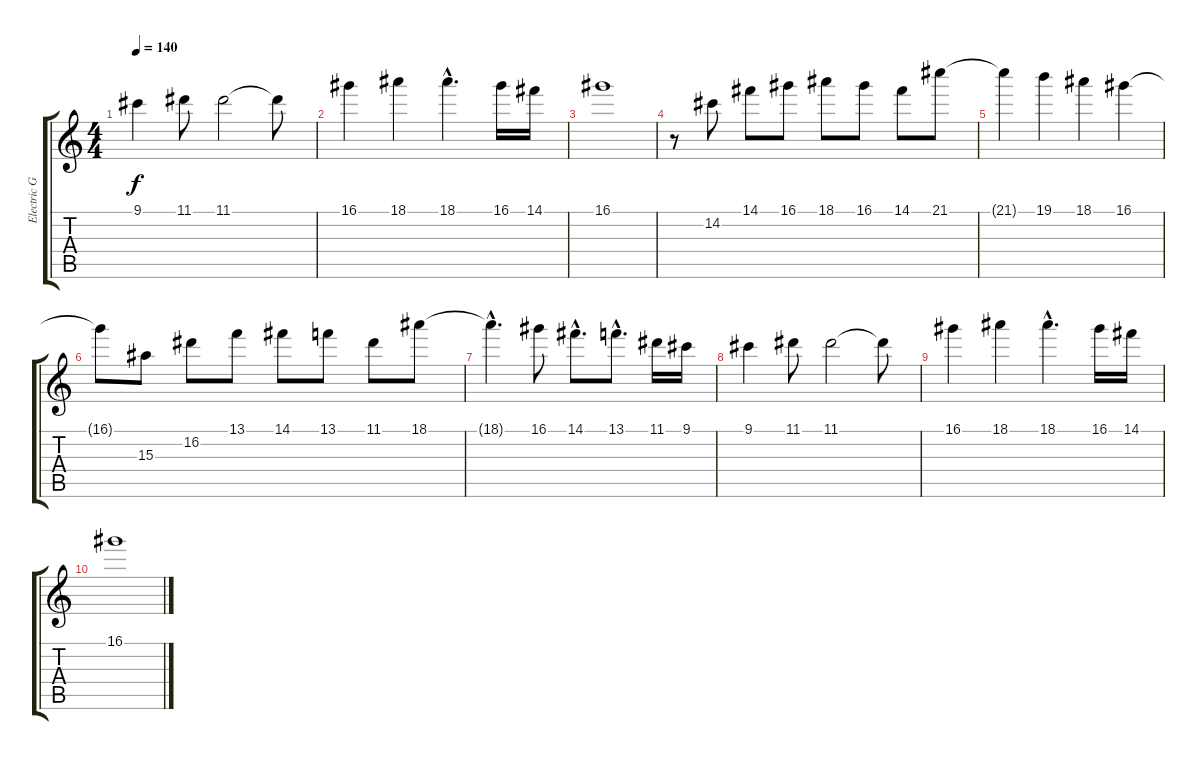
\track ("Electric Guitar" "Electric G") {instrument distortionguitar}
\staff {score tabs}
\tuning (E4 B3 G3 D3 A2 E2) {hide}
\ts (4 4)
\tempo 140
\clef g2
\ks c
9.1.4{dy f volume 11} 11.1.8{volume 11} 11.1.2{volume 8} 11.1{t}.8 |
16.1.4{volume 10} 18.1.4{volume 10} 18.1{hac}.4{d volume 7} 16.1.16{volume 9} 14.1.16{volume 6} |
16.1.1{volume 9} |
r.8 14.2.8{volume 8} 14.1.8{volume 8} 16.1.8{volume 5} 18.1.8{volume 7} 16.1.8{volume 7} 14.1.8{volume 7} 21.1.8{volume 7} |
21.1{t}.4 19.1.4{volume 5} 18.1.4{volume 6} 16.1.4{volume 6} |
16.1{t}.8 15.3.8{volume 6} 16.2.8{volume 4} 13.1.8{volume 5} 14.1.8{volume 5} 13.1.8{volume 5} 11.1.8{volume 5} 18.1.8{volume 5} |
18.1{hac t}.4{d} 16.1.8{volume 4} 14.1{hac}.8{d volume 4} 13.1{hac}.8{d volume 4} 11.1.16{volume 4} 9.1.16{volume 4} |
9.1.4 11.1.8{volume 3} 11.1.2{volume 3} 11.1{t}.8 |
16.1.4{volume 2} 18.1.4{volume 2} 18.1{hac}.4{d volume 2} 16.1.16{volume 1} 14.1.16{volume 1} |
16.1.1
